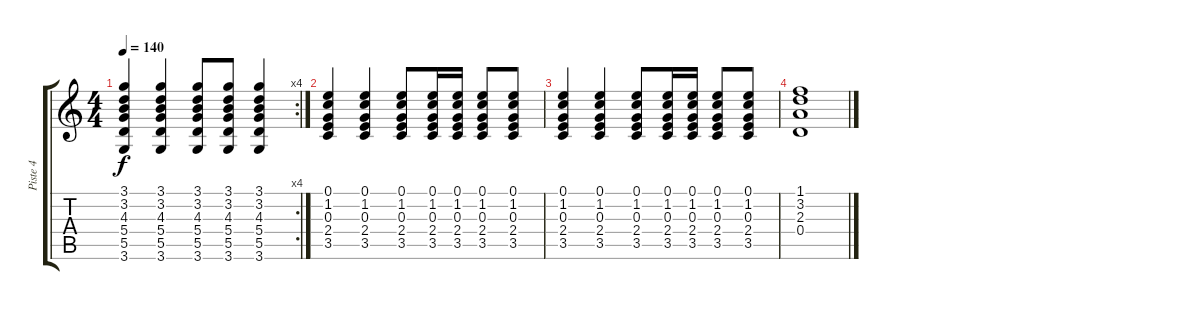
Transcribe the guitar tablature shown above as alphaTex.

\track ("Piste 4" "Piste 4") {instrument acousticguitarnylon}
\staff {score tabs}
\tuning (E4 B3 G3 D3 A2 E2) {hide}
\rc 4
\ts (4 4)
\tempo 140
\clef g2
\ks c
(3.1 3.2 4.3 5.4 5.5 3.6).4{dy f} (3.1 3.2 4.3 5.4 5.5 3.6).4 (3.1 3.2 4.3 5.4 5.5 3.6).8 (3.1 3.2 4.3 5.4 5.5 3.6).8 (3.1 3.2 4.3 5.4 5.5 3.6).4 |
(0.1 1.2 0.3 2.4 3.5).4 (0.1 1.2 0.3 2.4 3.5).4 (0.1 1.2 0.3 2.4 3.5).8 (0.1 1.2 0.3 2.4 3.5).16 (0.1 1.2 0.3 2.4 3.5).16 (0.1 1.2 0.3 2.4 3.5).8 (0.1 1.2 0.3 2.4 3.5).8 |
(0.1 1.2 0.3 2.4 3.5).4 (0.1 1.2 0.3 2.4 3.5).4 (0.1 1.2 0.3 2.4 3.5).8 (0.1 1.2 0.3 2.4 3.5).16 (0.1 1.2 0.3 2.4 3.5).16 (0.1 1.2 0.3 2.4 3.5).8 (0.1 1.2 0.3 2.4 3.5).8 |
(1.1 3.2 2.3 0.4).1
